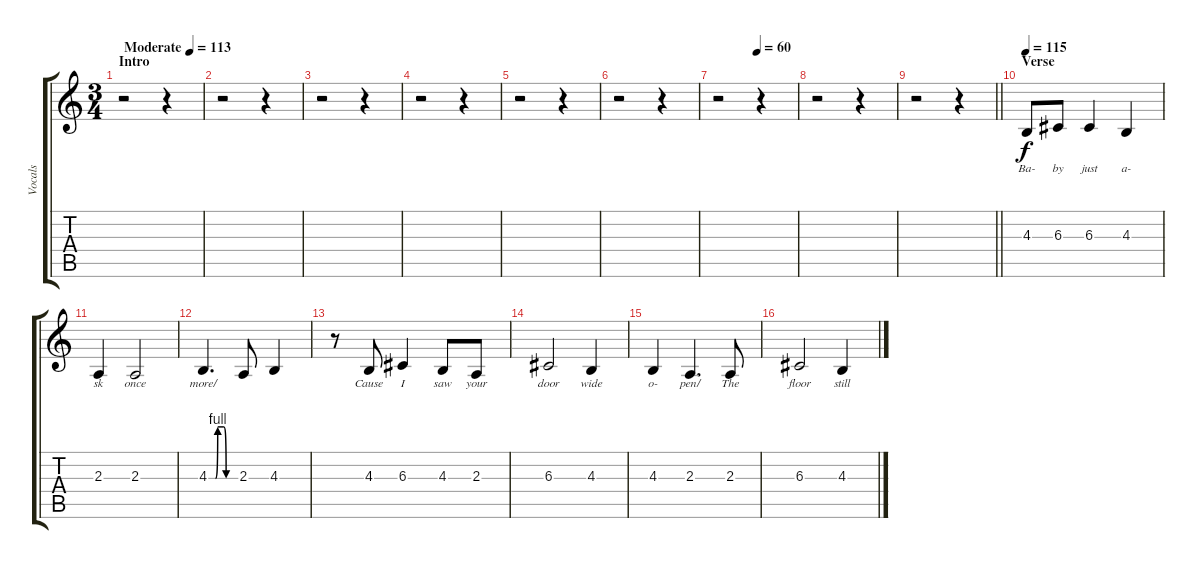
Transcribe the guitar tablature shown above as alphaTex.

\track ("Vocals" "Vocals") {instrument clarinet}
\staff {score tabs}
\tuning (E4 B3 G3 D3 A2 D2) {hide}
\ts (3 4)
\section ("" "Intro")
\tempo (113 "Moderate")
\clef g2
\ks c
r.2{dy f instrument clarinet} r.4 |
r.2 r.4 |
r.2 r.4 |
r.2 r.4 |
r.2 r.4 |
r.2 r.4 |
\tempo (60 0.5)
r.2 r.4 |
r.2 r.4 |
\barLineRight lightlight
r.2 r.4 |
\section ("" "Verse ")
\tempo 115
4.3.8{lyrics (0 "Ba-") lyrics (1 "") lyrics (2 "") lyrics (3 "") lyrics (4 "")} 6.3.8{lyrics (0 "by") lyrics (1 "") lyrics (2 "") lyrics (3 "") lyrics (4 "")} 6.3.4{lyrics (0 "just") lyrics (1 "") lyrics (2 "") lyrics (3 "") lyrics (4 "")} 4.3.4{lyrics (0 "a-") lyrics (1 "") lyrics (2 "") lyrics (3 "") lyrics (4 "")} |
2.3.4{lyrics (0 "sk") lyrics (1 "") lyrics (2 "") lyrics (3 "") lyrics (4 "")} 2.3.2{lyrics (0 "once") lyrics (1 "") lyrics (2 "") lyrics (3 "") lyrics (4 "")} |
4.3{be (custom 0 0 15 0 20 4 34 4 39 0 60 0)}.4{d lyrics (0 "more/") lyrics (1 "") lyrics (2 "") lyrics (3 "") lyrics (4 "")} 2.3.8{lyrics (0 "") lyrics (1 "") lyrics (2 "") lyrics (3 "") lyrics (4 "")} 4.3.4{lyrics (0 "") lyrics (1 "") lyrics (2 "") lyrics (3 "") lyrics (4 "")} |
r.8 4.3.8{lyrics (0 "Cause") lyrics (1 "") lyrics (2 "") lyrics (3 "") lyrics (4 "")} 6.3.4{lyrics (0 "I") lyrics (1 "") lyrics (2 "") lyrics (3 "") lyrics (4 "")} 4.3.8{lyrics (0 "saw") lyrics (1 "") lyrics (2 "") lyrics (3 "") lyrics (4 "")} 2.3.8{lyrics (0 "your") lyrics (1 "") lyrics (2 "") lyrics (3 "") lyrics (4 "")} |
6.3.2{lyrics (0 "door") lyrics (1 "") lyrics (2 "") lyrics (3 "") lyrics (4 "")} 4.3.4{lyrics (0 "wide") lyrics (1 "") lyrics (2 "") lyrics (3 "") lyrics (4 "")} |
4.3.4{lyrics (0 "o-") lyrics (1 "") lyrics (2 "") lyrics (3 "") lyrics (4 "")} 2.3.4{d lyrics (0 "pen/") lyrics (1 "") lyrics (2 "") lyrics (3 "") lyrics (4 "")} 2.3.8{lyrics (0 "The") lyrics (1 "") lyrics (2 "") lyrics (3 "") lyrics (4 "")} |
6.3.2{lyrics (0 "floor") lyrics (1 "") lyrics (2 "") lyrics (3 "") lyrics (4 "")} 4.3.4{lyrics (0 "still") lyrics (1 "") lyrics (2 "") lyrics (3 "") lyrics (4 "")}
